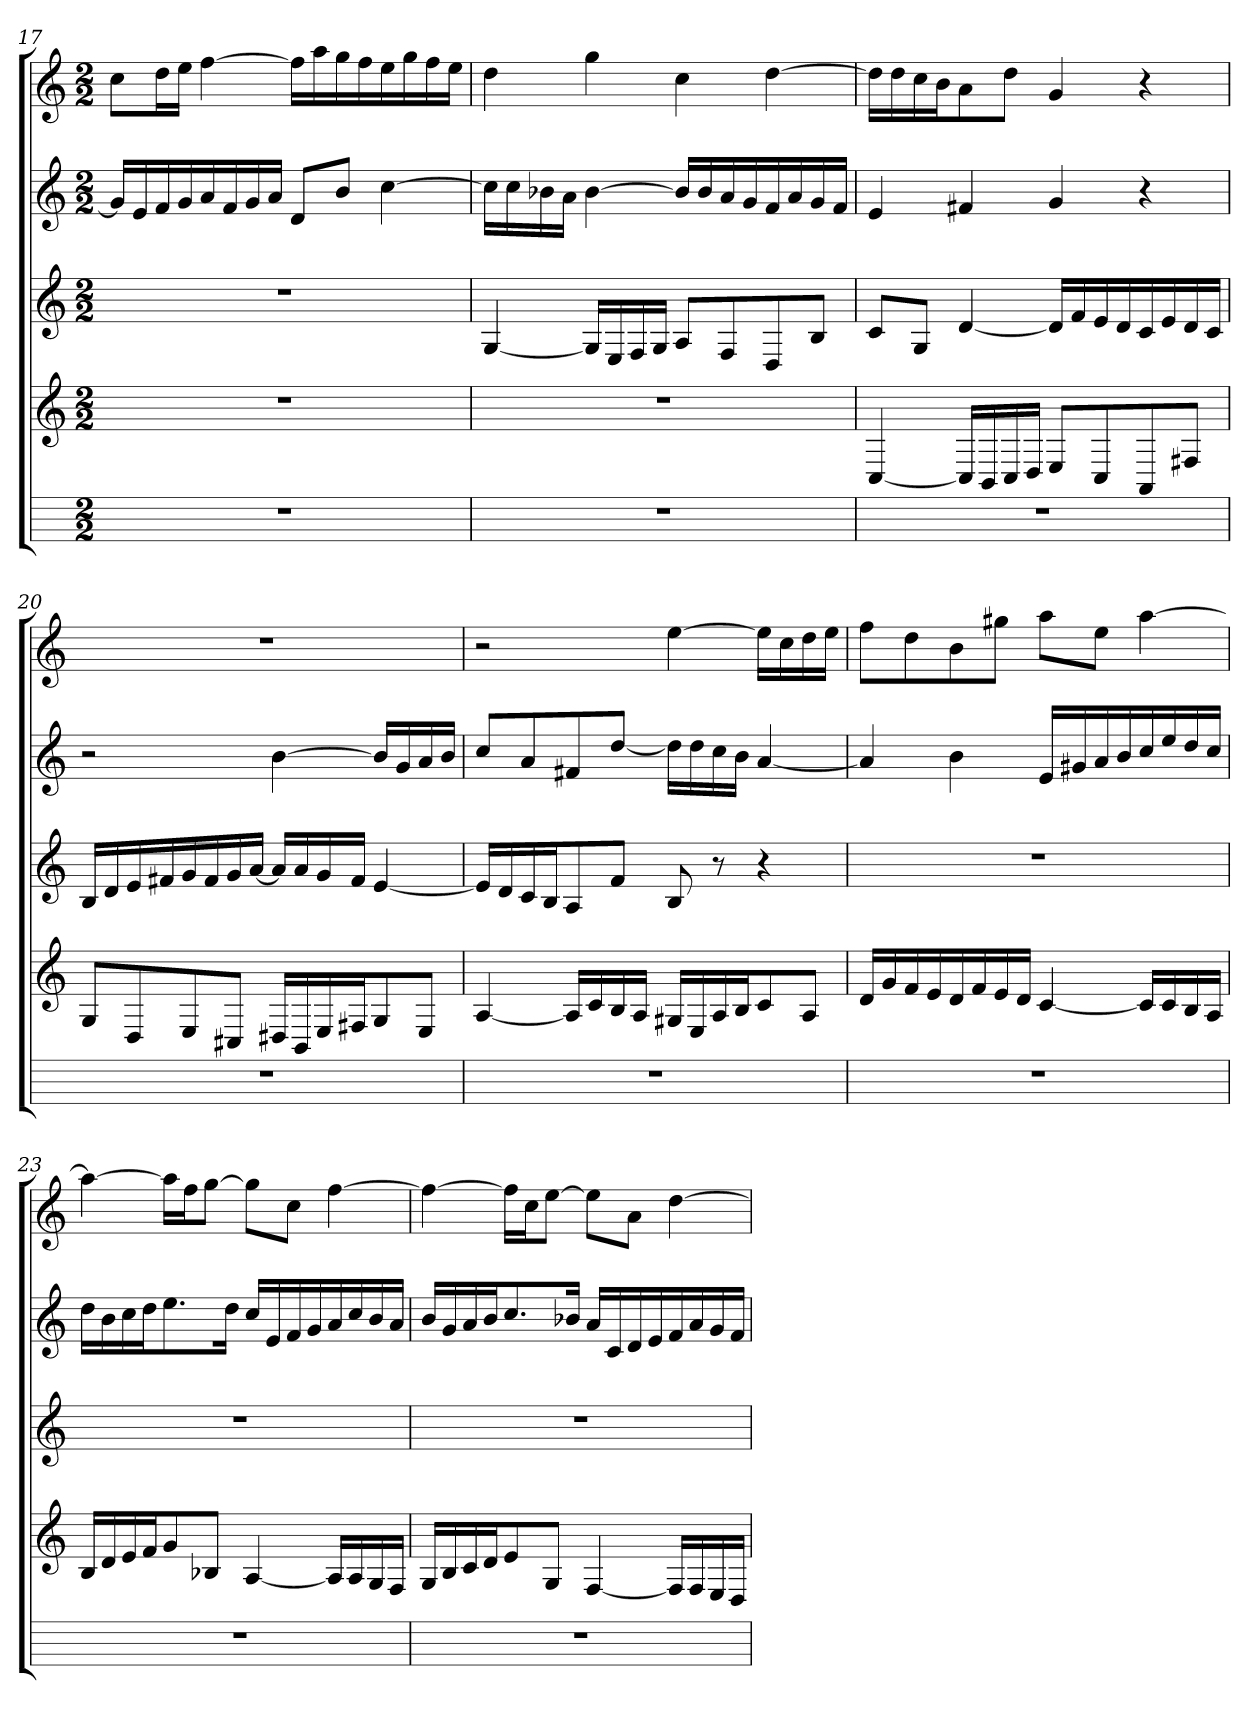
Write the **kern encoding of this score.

**kern	**kern	**kern	**kern	**kern
*part5	*part4	*part3	*part2	*part1
*staff5	*staff4	*staff3	*staff2	*staff1
*k[]	*k[]	*k[]	*k[]	*k[]
*M2/2	*M2/2	*M2/2	*M2/2	*M2/2
=17	=17	=17	=17	=17
1r	1r	1r	16gLL]	8ccL
.	.	.	16e	.
.	.	.	16f	16ddL
.	.	.	16g	16eeJJ
.	.	.	16a	[4ff
.	.	.	16f	.
.	.	.	16g	.
.	.	.	16aJJ	.
.	.	.	8dL	16ffLL]
.	.	.	.	16aa
.	.	.	8bJ	16gg
.	.	.	.	16ff
.	.	.	[4cc	16ee
.	.	.	.	16gg
.	.	.	.	16ff
.	.	.	.	16eeJJ
=18	=18	=18	=18	=18
1r	1r	[4G	16ccLL]	4dd
.	.	.	16cc	.
.	.	.	16b-X	.
.	.	.	16aJJ	.
.	.	16GLL]	[4b-	4gg
.	.	16E	.	.
.	.	16F	.	.
.	.	16GJJ	.	.
.	.	8AL	16b-LL]	4cc
.	.	.	16b-	.
.	.	8F	16a	.
.	.	.	16g	.
.	.	8D	16f	[4dd
.	.	.	16a	.
.	.	8BJ	16g	.
.	.	.	16fJJ	.
=19	=19	=19	=19	=19
1r	[4C	8cL	4e	16ddLL]
.	.	.	.	16dd
.	.	8GJ	.	16cc
.	.	.	.	16bJ
.	16CLL]	[4d	4f#X	8a
.	16BB	.	.	.
.	16C	.	.	8ddJ
.	16DJJ	.	.	.
.	8EL	16dLL]	4g	4g
.	.	16f	.	.
.	8C	16e	.	.
.	.	16d	.	.
.	8AA	16c	4r	4r
.	.	16e	.	.
.	8F#XJ	16d	.	.
.	.	16cJJ	.	.
=20	=20	=20	=20	=20
1r	8GL	16BLL	2r	1r
.	.	16d	.	.
.	8D	16e	.	.
.	.	16f#X	.	.
.	8E	16g	.	.
.	.	16f#	.	.
.	8C#XJ	16g	.	.
.	.	[16aJJ	.	.
.	16D#XLL	16aLL]	[4b	.
.	16BB	16a	.	.
.	16E	16g	.	.
.	16F#XJ	16f#JJ	.	.
.	8G	[4e	16bLL]	.
.	.	.	16g	.
.	8EJ	.	16a	.
.	.	.	16bJJ	.
=21	=21	=21	=21	=21
1r	[4A	16eLL]	8ccL	2r
.	.	16d	.	.
.	.	16c	8a	.
.	.	16BJ	.	.
.	16ALL]	8A	8f#X	.
.	16c	.	.	.
.	16B	8fJ	[8ddJ	.
.	16AJJ	.	.	.
.	16G#XLL	8B	16ddLL]	[4ee
.	16E	.	16dd	.
.	16A	8r	16cc	.
.	16BJ	.	16bJJ	.
.	8c	4r	[4a	16eeLL]
.	.	.	.	16cc
.	8AJ	.	.	16dd
.	.	.	.	16eeJJ
=22	=22	=22	=22	=22
1r	16dLL	1r	4a]	8ffL
.	16g	.	.	.
.	16f	.	.	8dd
.	16e	.	.	.
.	16d	.	4b	8b
.	16f	.	.	.
.	16e	.	.	8gg#XJ
.	16dJJ	.	.	.
.	[4c	.	16eLL	8aaL
.	.	.	16g#X	.
.	.	.	16a	8eeJ
.	.	.	16b	.
.	16cLL]	.	16cc	[4aa
.	16c	.	16ee	.
.	16B	.	16dd	.
.	16AJJ	.	16ccJJ	.
=23	=23	=23	=23	=23
1r	16BLL	1r	16ddLL	4aa_
.	16d	.	16b	.
.	16e	.	16cc	.
.	16fJ	.	16ddJ	.
.	8g	.	8.ee	16aaLL]
.	.	.	.	16ffJ
.	8B-XJ	.	.	[8ggJ
.	.	.	16ddJk	.
.	[4A	.	16ccLL	8ggL]
.	.	.	16e	.
.	.	.	16f	8ccJ
.	.	.	16g	.
.	16ALL]	.	16a	[4ff
.	16A	.	16cc	.
.	16G	.	16b	.
.	16FJJ	.	16aJJ	.
=24	=24	=24	=24	=24
1r	16GLL	1r	16bLL	4ff_
.	16B	.	16g	.
.	16c	.	16a	.
.	16dJ	.	16bJ	.
.	8e	.	8.cc	16ffLL]
.	.	.	.	16ccJ
.	8GJ	.	.	[8eeJ
.	.	.	16b-XJk	.
.	[4F	.	16aLL	8eeL]
.	.	.	16c	.
.	.	.	16d	8aJ
.	.	.	16e	.
.	16FLL]	.	16f	[4dd
.	16F	.	16a	.
.	16E	.	16g	.
.	16DJJ	.	16fJJ	.
=	=	=	=	=
*-	*-	*-	*-	*-
